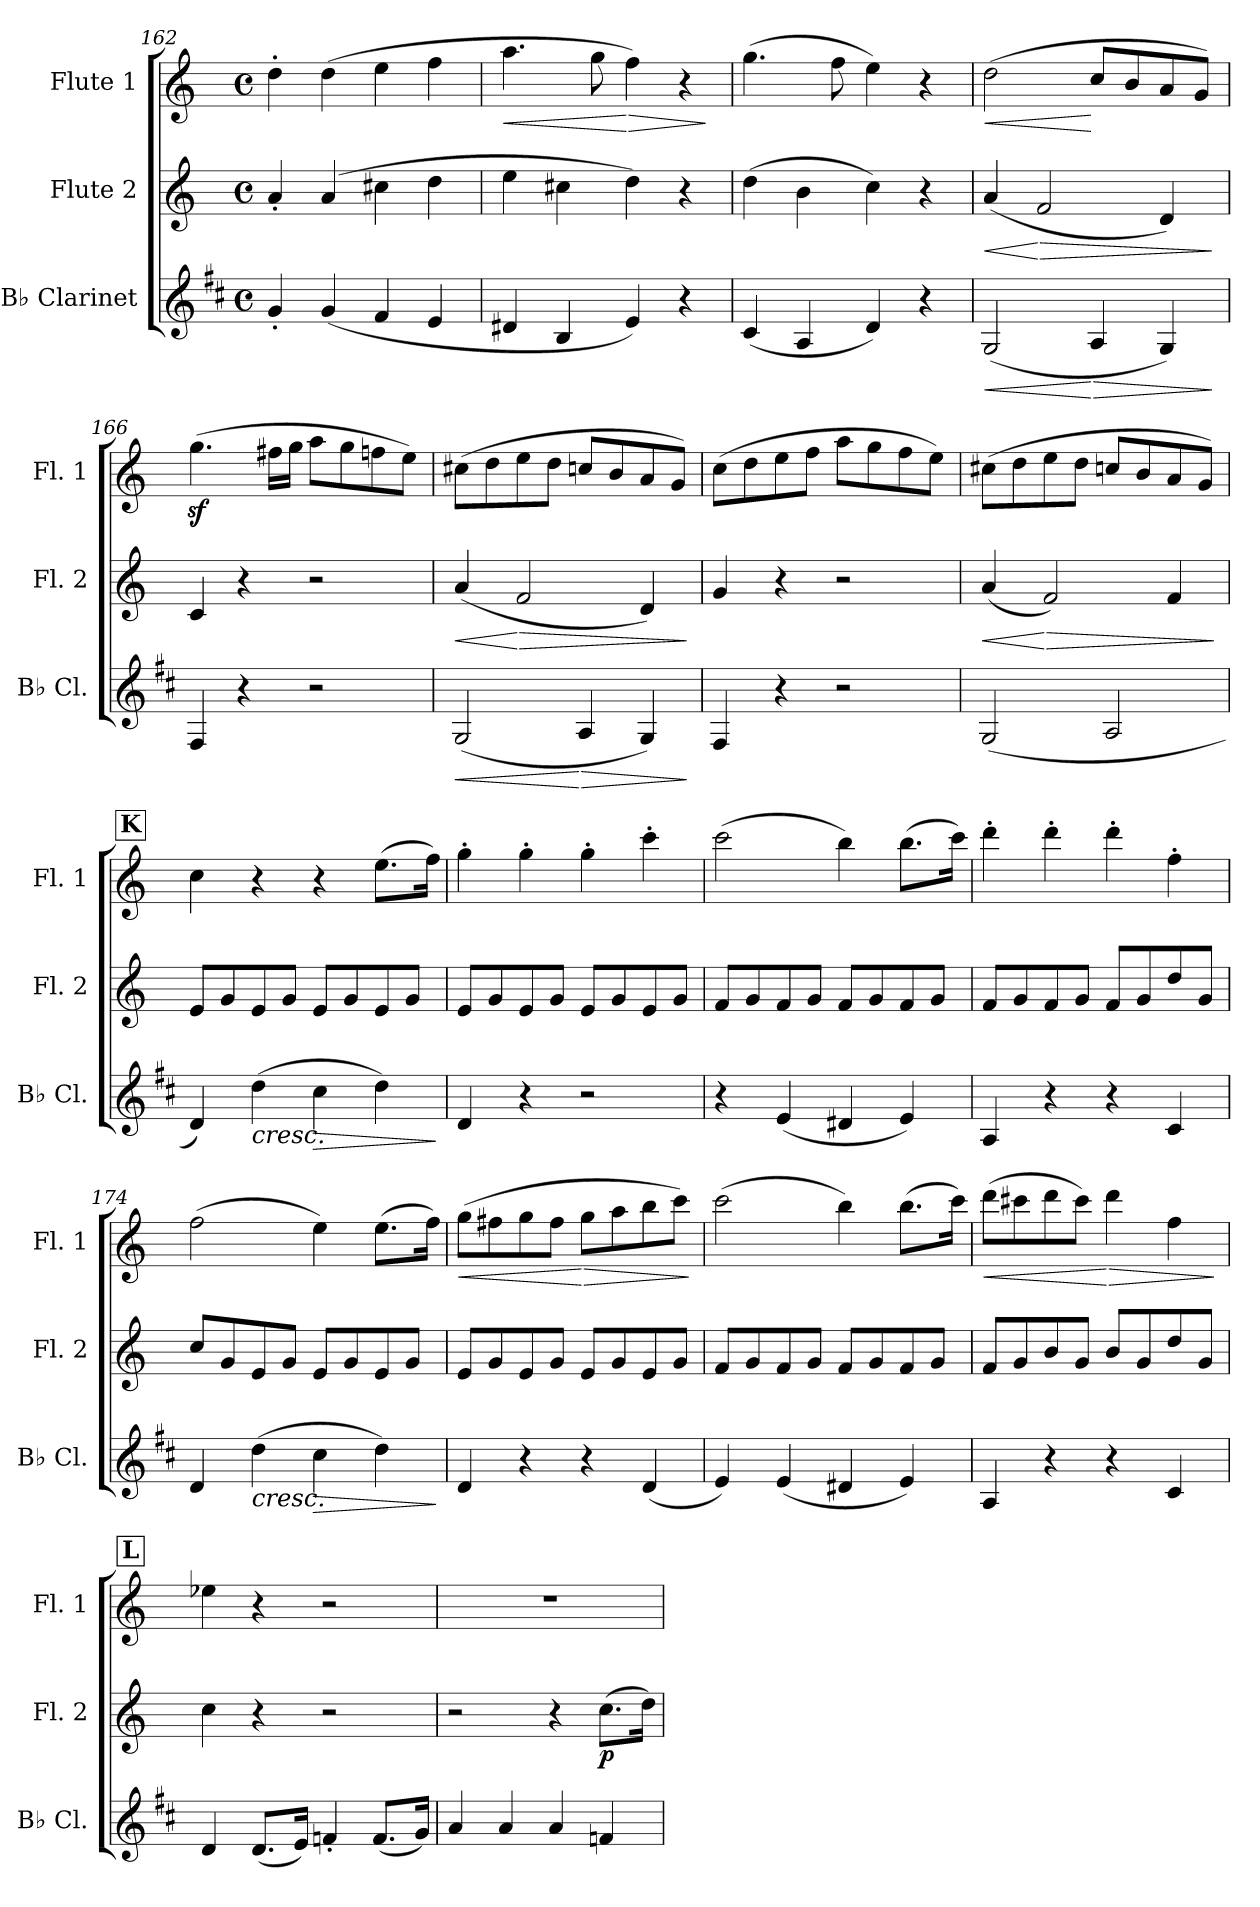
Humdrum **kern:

**kern	**dynam	**kern	**dynam	**kern	**dynam
*part3	*part3	*part2	*part2	*part1	*part1
*staff3	*staff3	*staff2	*staff2	*staff1	*staff1
*I"B♭ Clarinet	*	*I"Flute 2	*	*I"Flute 1	*
*I'B♭ Cl.	*	*I'Fl. 2	*	*I'Fl. 1	*
*clefG2	*	*clefG2	*	*clefG2	*
*ITrd1c2	*	*	*	*	*
*k[]	*	*k[]	*	*k[]	*
*M4/4	*	*M4/4	*	*M4/4	*
*met(c)	*	*met(c)	*	*met(c)	*
=162	=162	=162	=162	=162	=162
4f'/	.	4a'/	.	4dd'\	.
(<4f/	.	(>4a/	.	(>4dd\	.
4e/	.	4cc#X\	.	4ee\	.
4d/	.	4dd\	.	4ff\	.
!!LO:LB:g=z
=163	=163	=163	=163	=163	=163
!	!	!	!	!	!LO:HP:b
4c#X/	.	4ee\	.	4.aa\	<
4A/	.	4cc#X\	.	.	.
.	.	.	.	8gg\	.
!	!	!	!	!	!LO:HP:n=1:b
4d/)	.	4dd\)	.	4ff\)	[ >
4r	.	4r	.	4r	.
.	.	.	.	.	]
=164	=164	=164	=164	=164	=164
(<4B/	.	(>4dd\	.	(>4.gg\	.
4G/	.	4b\	.	.	.
.	.	.	.	8ff\	.
4c/)	.	4cc\)	.	4ee\)	.
4r	.	4r	.	4r	.
=165	=165	=165	=165	=165	=165
!	!LO:HP:b	!	!LO:HP:b	!	!LO:HP:b
(<2F/	<	(<4a/	<	(>2dd\	<
!	!	!	!LO:HP:n=1:b	!	!
.	.	2f/	[ >	.	.
!	!LO:HP:n=1:b	!	!	!	!
4G/	[ >	.	.	8cc/L	[
.	.	.	.	8b/	.
4F/)	.	4d/)	.	8a/	.
.	.	.	.	8g/J)	.
.	]	.	]	.	.
=166	=166	=166	=166	=166	=166
4E/	.	4c/	.	(>4.ggz<\	.
4r	.	4r	.	.	.
.	.	.	.	16ff#X\LL	.
.	.	.	.	16gg\JJ	.
2r	.	2r	.	8aa\L	.
.	.	.	.	8gg\	.
.	.	.	.	8ffn\	.
.	.	.	.	8ee\J)	.
=167	=167	=167	=167	=167	=167
!	!LO:HP:b	!	!LO:HP:b	!	!
(<2F/	<	(<4a/	<	(>8cc#X\L	.
.	.	.	.	8dd\	.
!	!	!	!LO:HP:n=1:b	!	!
.	.	2f/	[ >	8ee\	.
.	.	.	.	8dd\J	.
!	!LO:HP:n=1:b	!	!	!	!
4G/	[ >	.	.	8ccn/L	.
.	.	.	.	8b/	.
4F/)	.	4d/)	.	8a/	.
.	.	.	.	8g/J)	.
.	]	.	]	.	.
!!LO:LB:g=z
=168	=168	=168	=168	=168	=168
4E/	.	4g/	.	(>8cc\L	.
.	.	.	.	8dd\	.
4r	.	4r	.	8ee\	.
.	.	.	.	8ff\J	.
2r	.	2r	.	8aa\L	.
.	.	.	.	8gg\	.
.	.	.	.	8ff\	.
.	.	.	.	8ee\J)	.
=169	=169	=169	=169	=169	=169
!	!	!	!LO:HP:b	!	!
(<2F/	.	(<4a/	<	(>8cc#X\L	.
.	.	.	.	8dd\	.
!	!	!	!LO:HP:n=1:b	!	!
.	.	2f/)	[ >	8ee\	.
.	.	.	.	8dd\J	.
2G/	.	.	.	8ccn/L	.
.	.	.	.	8b/	.
.	.	4f/	.	8a/	.
.	.	.	.	8g/J)	.
.	.	.	]	.	.
!!LO:REH:place=s1:a:B:fs=14:t=K
=170	=170	=170	=170	=170	=170
4c/)	.	8e/L	.	4cc\	.
.	.	8g/	.	.	.
!	!LO:HP:b	!	!	!	!
(>4cc\	<	8e/	.	4r	.
.	.	8g/J	.	.	.
!	!LO:HP:b	!	!	!	!
4b\	>	8e/L	.	4r	.
.	.	8g/	.	.	.
4cc\)	[	8e/	.	(>8.ee\L	.
.	.	8g/J	.	.	.
.	.	.	.	16ff\Jk)	.
.	]	.	.	.	.
=171	=171	=171	=171	=171	=171
4c/	.	8e/L	.	4gg'\	.
.	.	8g/	.	.	.
4r	.	8e/	.	4gg'\	.
.	.	8g/J	.	.	.
2r	.	8e/L	.	4gg'\	.
.	.	8g/	.	.	.
.	.	8e/	.	4ccc'\	.
.	.	8g/J	.	.	.
=172	=172	=172	=172	=172	=172
4r	.	8f/L	.	(>2ccc\	.
.	.	8g/	.	.	.
(<4d/	.	8f/	.	.	.
.	.	8g/J	.	.	.
4c#X/	.	8f/L	.	4bb\)	.
.	.	8g/	.	.	.
4d/)	.	8f/	.	(>8.bb\L	.
.	.	8g/J	.	.	.
.	.	.	.	16ccc\Jk)	.
!!LO:PB:g=z
=173	=173	=173	=173	=173	=173
4G/	.	8f/L	.	4ddd'\	.
.	.	8g/	.	.	.
4r	.	8f/	.	4ddd'\	.
.	.	8g/J	.	.	.
4r	.	8f/L	.	4ddd'\	.
.	.	8g/	.	.	.
4B/	.	8dd/	.	4ff'\	.
.	.	8g/J	.	.	.
=174	=174	=174	=174	=174	=174
4c/	.	8cc/L	.	(>2ff\	.
.	.	8g/	.	.	.
!	!LO:HP:b	!	!	!	!
(>4cc\	<	8e/	.	.	.
.	.	8g/J	.	.	.
!	!LO:HP:b	!	!	!	!
4b\	>	8e/L	.	4ee\)	.
.	.	8g/	.	.	.
4cc\)	[	8e/	.	(>8.ee\L	.
.	.	8g/J	.	.	.
.	.	.	.	16ff\Jk)	.
.	]	.	.	.	.
=175	=175	=175	=175	=175	=175
!	!	!	!	!	!LO:HP:b
4c/	.	8e/L	.	(>8gg\L	<
.	.	8g/	.	8ff#X\	.
4r	.	8e/	.	8gg\	.
.	.	8g/J	.	8ff#\J	.
!	!	!	!	!	!LO:HP:n=1:b
4r	.	8e/L	.	8gg\L	[ >
.	.	8g/	.	8aa\	.
(<4c/	.	8e/	.	8bb\	.
.	.	8g/J	.	8ccc\J)	.
.	.	.	.	.	]
=176	=176	=176	=176	=176	=176
4d/)	.	8f/L	.	(>2ccc\	.
.	.	8g/	.	.	.
(<4d/	.	8f/	.	.	.
.	.	8g/J	.	.	.
4c#X/	.	8f/L	.	4bb\)	.
.	.	8g/	.	.	.
4d/)	.	8f/	.	(>8.bb\L	.
.	.	8g/J	.	.	.
.	.	.	.	16ccc\Jk)	.
!!LO:LB:g=z
=177	=177	=177	=177	=177	=177
!	!	!	!	!	!LO:HP:b
4G/	.	8f/L	.	(>8ddd\L	<
.	.	8g/	.	8ccc#X\	.
4r	.	8b/	.	8ddd\	.
.	.	8g/J	.	8ccc#\J)	.
!	!	!	!	!	!LO:HP:n=1:b
4r	.	8b/L	.	4ddd\	[ >
.	.	8g/	.	.	.
4B/	.	8dd/	.	4ff\	.
.	.	8g/J	.	.	.
.	.	.	.	.	]
!!LO:REH:place=s1:a:B:fs=14:t=L
=178	=178	=178	=178	=178	=178
4c/	.	4cc\	.	4ee-X\	.
(<8.c/L	.	4r	.	4r	.
16d/Jk)	.	.	.	.	.
4e-X'/	.	2r	.	2r	.
(<8.e-/L	.	.	.	.	.
16f/Jk)	.	.	.	.	.
=179	=179	=179	=179	=179	=179
4g/	.	2r	.	1r	.
4g/	.	.	.	.	.
4g/	.	4r	.	.	.
!	!	!	!LO:DY:b	!	!
4e-X/	.	(>8.cc\L	p	.	.
.	.	16dd\Jk)	.	.	.
=	=	=	=	=	=
*-	*-	*-	*-	*-	*-
